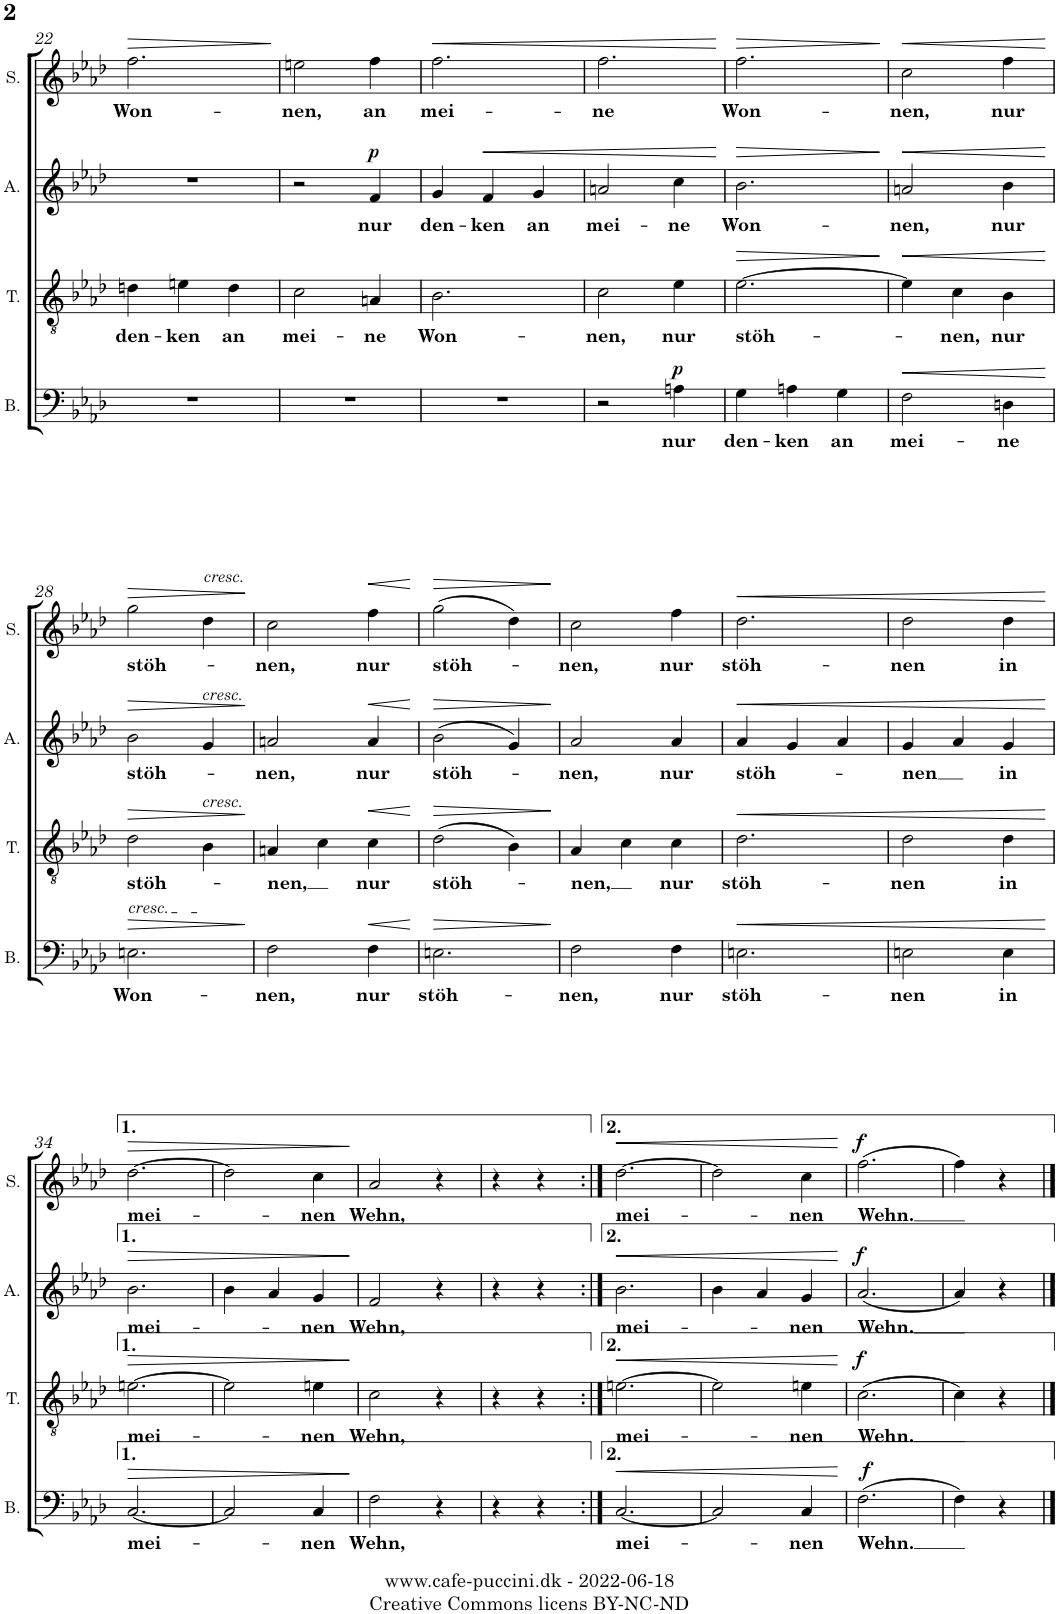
**kern	**text	**dynam	**kern	**text	**dynam	**kern	**text	**dynam	**kern	**text	**dynam
*part4	*part4	*part4	*part3	*part3	*part3	*part2	*part2	*part2	*part1	*part1	*part1
*staff4	*staff4	*staff4	*staff3	*staff3	*staff3	*staff2	*staff2	*staff2	*staff1	*staff1	*staff1
*I"Bass	*	*	*I"Tenor	*	*	*I"Alto	*	*	*I"Soprano	*	*
*I'B.	*	*	*I'T.	*	*	*I'A.	*	*	*I'S.	*	*
!!LO:PB:g=z
*clefF4	*	*	*clefGv2	*	*	*clefG2	*	*	*clefG2	*	*
*k[b-e-a-d-]	*	*	*k[b-e-a-d-]	*	*	*k[b-e-a-d-]	*	*	*k[b-e-a-d-]	*	*
*M3/4	*	*	*M3/4	*	*	*M3/4	*	*	*M3/4	*	*
=22	=22	=22	=22	=22	=22	=22	=22	=22	=22	=22	=22
!	!	!	!	!LO:LY:b	!	!	!	!	!	!LO:LY:b	!LO:HP:b
2.r	.	.	4dn\	den-	.	2.r	.	.	2.ff\	Won-	>
!	!	!	!	!LO:LY:b	!	!	!	!	!	!	!
.	.	.	4en\	-ken	.	.	.	.	.	.	.
!	!	!	!	!LO:LY:b	!	!	!	!	!	!	!
.	.	.	4d\	an	.	.	.	.	.	.	.
.	.	.	.	.	.	.	.	.	.	.	]
=23	=23	=23	=23	=23	=23	=23	=23	=23	=23	=23	=23
!	!	!	!	!LO:LY:b	!	!	!	!	!	!LO:LY:b	!
2.r	.	.	2c\	mei-	.	2r	.	.	2een\	-nen,	.
!	!	!	!	!LO:LY:b	!	!	!LO:LY:b	!LO:DY:a	!	!LO:LY:b	!
.	.	.	4An/	-ne	.	4f/	nur	p	4ff\	an	.
=24	=24	=24	=24	=24	=24	=24	=24	=24	=24	=24	=24
!	!	!	!	!LO:LY:b	!	!	!LO:LY:b	!	!	!LO:LY:b	!LO:HP:b
2.r	.	.	2.B-\	Won-	.	4g/	den-	.	2.ff\	mei-	<
!	!	!	!	!	!	!	!LO:LY:b	!LO:HP:b	!	!	!
.	.	.	.	.	.	4f/	-ken	<	.	.	.
!	!	!	!	!	!	!	!LO:LY:b	!	!	!	!
.	.	.	.	.	.	4g/	an	.	.	.	.
=25	=25	=25	=25	=25	=25	=25	=25	=25	=25	=25	=25
!	!	!	!	!LO:LY:b	!	!	!LO:LY:b	!	!	!LO:LY:b	!
2r	.	.	2c\	-nen,	.	2an/	mei-	.	2.ff\	-ne	.
!	!LO:LY:b	!LO:DY:a	!	!LO:LY:b	!	!	!LO:LY:b	!	!	!	!
4An\	nur	p	4e-\	nur	.	4cc\	-ne	.	.	.	.
.	.	.	.	.	.	.	.	[	.	.	[
=26	=26	=26	=26	=26	=26	=26	=26	=26	=26	=26	=26
!	!LO:LY:b	!	!	!LO:LY:b	!LO:HP:b	!	!LO:LY:b	!LO:HP:b	!	!LO:LY:b	!LO:HP:b
4G\	den-	.	[2.e-\	stöh-	>	2.b-\	Won-	>	2.ff\	Won-	>
!	!LO:LY:b	!	!	!	!	!	!	!	!	!	!
4An\	-ken	.	.	.	.	.	.	.	.	.	.
!	!LO:LY:b	!	!	!	!	!	!	!	!	!	!
4G\	an	.	.	.	.	.	.	.	.	.	.
.	.	.	.	.	]	.	.	]	.	.	]
=27	=27	=27	=27	=27	=27	=27	=27	=27	=27	=27	=27
!	!LO:LY:b	!LO:HP:b	!	!	!LO:HP:b	!	!LO:LY:b	!LO:HP:b	!	!LO:LY:b	!LO:HP:b
2F\	mei-	<	4e-\]	.	<	2an/	-nen,	<	2cc\	-nen,	<
!	!	!	!	!LO:LY:b	!	!	!	!	!	!	!
.	.	.	4c\	-nen,	.	.	.	.	.	.	.
!	!LO:LY:b	!	!	!LO:LY:b	!	!	!LO:LY:b	!	!	!LO:LY:b	!
4Dn\	-ne	.	4B-\	nur	.	4b-\	nur	.	4ff\	nur	.
.	.	[	.	.	[	.	.	[	.	.	[
!!LO:LB:g=z
=28	=28	=28	=28	=28	=28	=28	=28	=28	=28	=28	=28
!LO:TX:a:i:t=cresc.	!	!	!	!	!	!	!	!	!	!	!
!	!LO:LY:b	!LO:HP:b	!	!LO:LY:b	!LO:HP:b	!	!LO:LY:b	!LO:HP:b	!	!LO:LY:b	!LO:HP:b
2.En\	Won-	>	2d-\	stöh-	>	2b-\	stöh-	>	2gg\	stöh-	>
!	!	!	!	!	!	!	!	!	!LO:TX:a:i:t=cresc.	!	!
!	!	!	!	!	!	!LO:TX:a:i:t=cresc.	!	!	!	!	!
!	!	!	!LO:TX:a:i:t=cresc.	!	!	!	!	!	!	!	!
.	.	.	4B-\	.	.	4g/	.	.	4dd-\	.	.
.	.	]	.	.	]	.	.	]	.	.	]
=29	=29	=29	=29	=29	=29	=29	=29	=29	=29	=29	=29
!	!LO:LY:b	!	!	!LO:LY:b	!	!	!LO:LY:b	!	!	!LO:LY:b	!
2F\	-nen,	.	4An/	-nen,	.	2an/	-nen,	.	2cc\	-nen,	.
.	.	.	4c\	.	.	.	.	.	.	.	.
!	!LO:LY:b	!LO:HP:b	!	!LO:LY:b	!LO:HP:b	!	!LO:LY:b	!LO:HP:b	!	!LO:LY:b	!LO:HP:b
4F\	nur	<	4c\	nur	<	4a/	nur	<	4ff\	nur	<
.	.	[	.	.	[	.	.	[	.	.	[
=30	=30	=30	=30	=30	=30	=30	=30	=30	=30	=30	=30
!	!LO:LY:b	!LO:HP:b	!	!LO:LY:b	!LO:HP:b	!	!LO:LY:b	!LO:HP:b	!	!LO:LY:b	!LO:HP:b
2.En\	stöh-	>	(2d-\	stöh-	>	(2b-\	stöh-	>	(2gg\	stöh-	>
.	.	.	4B-\)	.	.	4g/)	.	.	4dd-\)	.	.
.	.	]	.	.	]	.	.	]	.	.	]
=31	=31	=31	=31	=31	=31	=31	=31	=31	=31	=31	=31
!	!LO:LY:b	!	!	!LO:LY:b	!	!	!LO:LY:b	!	!	!LO:LY:b	!
2F\	-nen,	.	4A-/	-nen,	.	2a-/	-nen,	.	2cc\	-nen,	.
.	.	.	4c\	.	.	.	.	.	.	.	.
!	!LO:LY:b	!	!	!LO:LY:b	!	!	!LO:LY:b	!	!	!LO:LY:b	!
4F\	nur	.	4c\	nur	.	4a-/	nur	.	4ff\	nur	.
=32	=32	=32	=32	=32	=32	=32	=32	=32	=32	=32	=32
!	!LO:LY:b	!LO:HP:b	!	!LO:LY:b	!LO:HP:b	!	!LO:LY:b	!LO:HP:b	!	!LO:LY:b	!LO:HP:b
2.En\	stöh-	<	2.d-\	stöh-	<	4a-/	stöh-	<	2.dd-\	stöh-	<
.	.	.	.	.	.	4g/	.	.	.	.	.
.	.	.	.	.	.	4a-/	.	.	.	.	.
=33	=33	=33	=33	=33	=33	=33	=33	=33	=33	=33	=33
!	!LO:LY:b	!	!	!LO:LY:b	!	!	!LO:LY:b	!	!	!LO:LY:b	!
2En\	nen	.	2d-\	nen	.	4g/	-nen	.	2dd-\	-nen	.
.	.	.	.	.	.	4a-/	.	.	.	.	.
!	!LO:LY:b	!	!	!LO:LY:b	!	!	!LO:LY:b	!	!	!LO:LY:b	!
4E\	in	.	4d-\	in	.	4g/	in	.	4dd-\	in	.
.	.	[	.	.	[	.	.	[	.	.	[
!!LO:LB:g=z
=34	=34	=34	=34	=34	=34	=34	=34	=34	=34	=34	=34
!	!LO:LY:b	!LO:HP:b	!	!LO:LY:b	!LO:HP:b	!	!LO:LY:b	!LO:HP:b	!	!LO:LY:b	!LO:HP:b
[2.C/	mei-	>	[2.en\	mei-	>	2.b-\	mei-	>	[2.dd-\	mei-	>
=35	=35	=35	=35	=35	=35	=35	=35	=35	=35	=35	=35
2C/]	.	.	2e\]	.	.	4b-\	.	.	2dd-\]	.	.
.	.	.	.	.	.	4a-/	.	.	.	.	.
!	!LO:LY:b	!	!	!LO:LY:b	!	!	!LO:LY:b	!	!	!LO:LY:b	!
4C/	-nen	.	4en\	-nen	.	4g/	-nen	.	4cc\	-nen	.
.	.	]	.	.	]	.	.	]	.	.	]
=36	=36	=36	=36	=36	=36	=36	=36	=36	=36	=36	=36
!	!LO:LY:b	!	!	!LO:LY:b	!	!	!LO:LY:b	!	!	!LO:LY:b	!
2F\	Wehn,	.	2c\	Wehn,	.	2f/	Wehn,	.	2a-/	Wehn,	.
4r	.	.	4r	.	.	4r	.	.	4r	.	.
=37	=37	=37	=37	=37	=37	=37	=37	=37	=37	=37	=37
4r	.	.	4r	.	.	4r	.	.	4r	.	.
4r	.	.	4r	.	.	4r	.	.	4r	.	.
=38:|!	=38:|!	=38:|!	=38:|!	=38:|!	=38:|!	=38:|!	=38:|!	=38:|!	=38:|!	=38:|!	=38:|!
!	!LO:LY:b	!LO:HP:b	!	!LO:LY:b	!LO:HP:b	!	!LO:LY:b	!LO:HP:b	!	!LO:LY:b	!LO:HP:b
[2.C/	mei-	<	[2.en\	mei-	<	2.b-\	mei-	<	[2.dd-\	mei-	<
=39	=39	=39	=39	=39	=39	=39	=39	=39	=39	=39	=39
2C/]	.	.	2e\]	.	.	4b-\	.	.	2dd-\]	.	.
.	.	.	.	.	.	4a-/	.	.	.	.	.
!	!LO:LY:b	!	!	!LO:LY:b	!	!	!LO:LY:b	!	!	!LO:LY:b	!
4C/	-nen	.	4en\	-nen	.	4g/	-nen	.	4cc\	-nen	.
.	.	[	.	.	[	.	.	[	.	.	[
=40	=40	=40	=40	=40	=40	=40	=40	=40	=40	=40	=40
!	!LO:LY:b	!LO:DY:a	!	!LO:LY:b	!LO:DY:a	!	!LO:LY:b	!LO:DY:a	!	!LO:LY:b	!LO:DY:a
(2.F\	Wehn.	f	(2.c\	Wehn.	f	(2.a-/	Wehn.	f	(2.ff\	Wehn.	f
=41	=41	=41	=41	=41	=41	=41	=41	=41	=41	=41	=41
4F\)	.	.	4c\)	.	.	4a-/)	.	.	4ff\)	.	.
4r	.	.	4r	.	.	4r	.	.	4r	.	.
==	==	==	==	==	==	==	==	==	==	==	==
*-	*-	*-	*-	*-	*-	*-	*-	*-	*-	*-	*-
